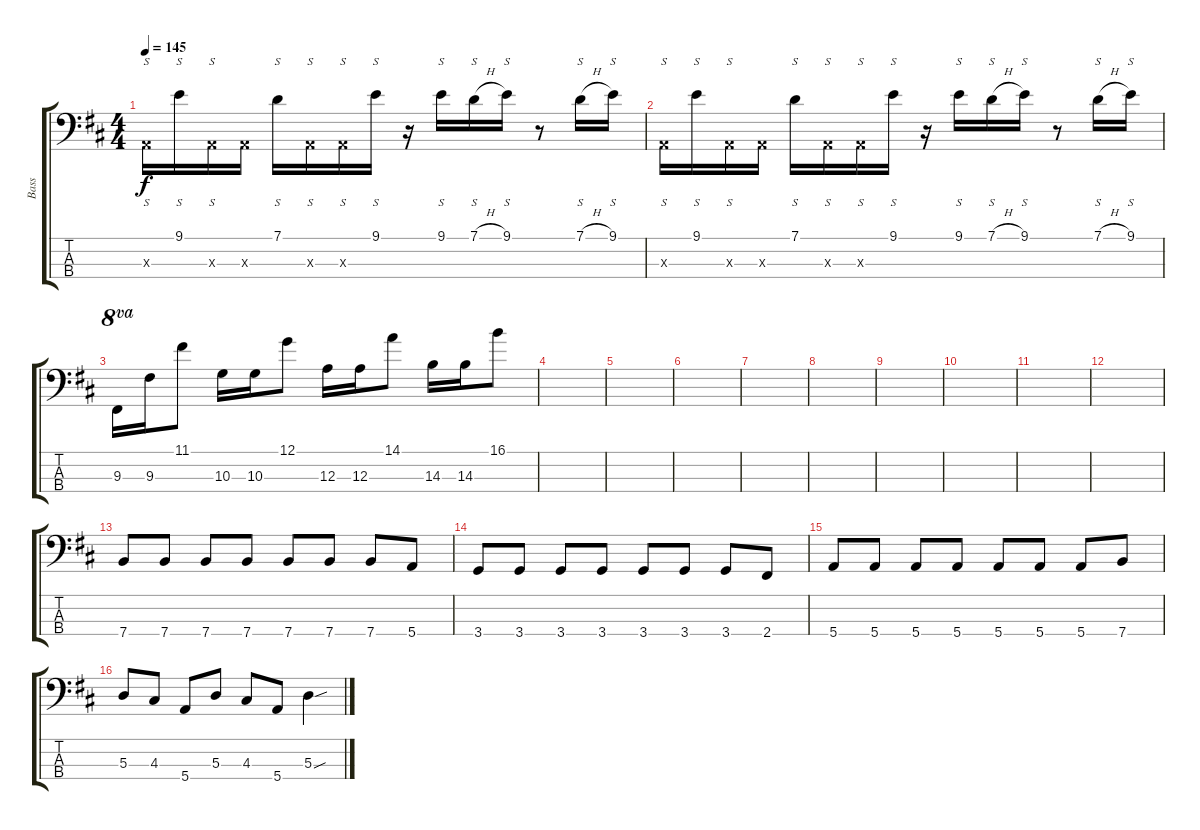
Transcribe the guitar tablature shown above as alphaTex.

\track ("     Bass" "     Bass") {instrument electricbassfinger}
\staff {score tabs}
\tuning (G2 D2 A1 E1) {hide}
\ts (4 4)
\tempo 145
\clef f4
\ks d
0.3{x}.16{s dy f} 9.1.16{s} 0.3{x}.16{s} 0.3{x}.16 7.1.16{s} 0.3{x}.16{s} 0.3{x}.16{s} 9.1.16{s} r.16 9.1.16{s} 7.1{h}.16{s} 9.1.16{s} r.8 7.1{h}.16{s} 9.1.16{s} |
0.3{x}.16{s} 9.1.16{s} 0.3{x}.16{s} 0.3{x}.16 7.1.16{s} 0.3{x}.16{s} 0.3{x}.16{s} 9.1.16{s} r.16 9.1.16{s} 7.1{h}.16{s} 9.1.16{s} r.8 7.1{h}.16{s} 9.1.16{s} |
9.3.16{ot 8va} 9.3.16 11.1.8 10.3.16 10.3.16 12.1.8 12.3.16 12.3.16 14.1.8 14.3.16 14.3.16 16.1.8 |
|
|
|
|
|
|
|
|
|
7.4.8 7.4.8 7.4.8 7.4.8 7.4.8 7.4.8 7.4.8 5.4.8 |
3.4.8 3.4.8 3.4.8 3.4.8 3.4.8 3.4.8 3.4.8 2.4.8 |
5.4.8 5.4.8 5.4.8 5.4.8 5.4.8 5.4.8 5.4.8 7.4.8 |
5.3.8 4.3.8 5.4.8 5.3.8 4.3.8 5.4.8 5.3{sou}.4
